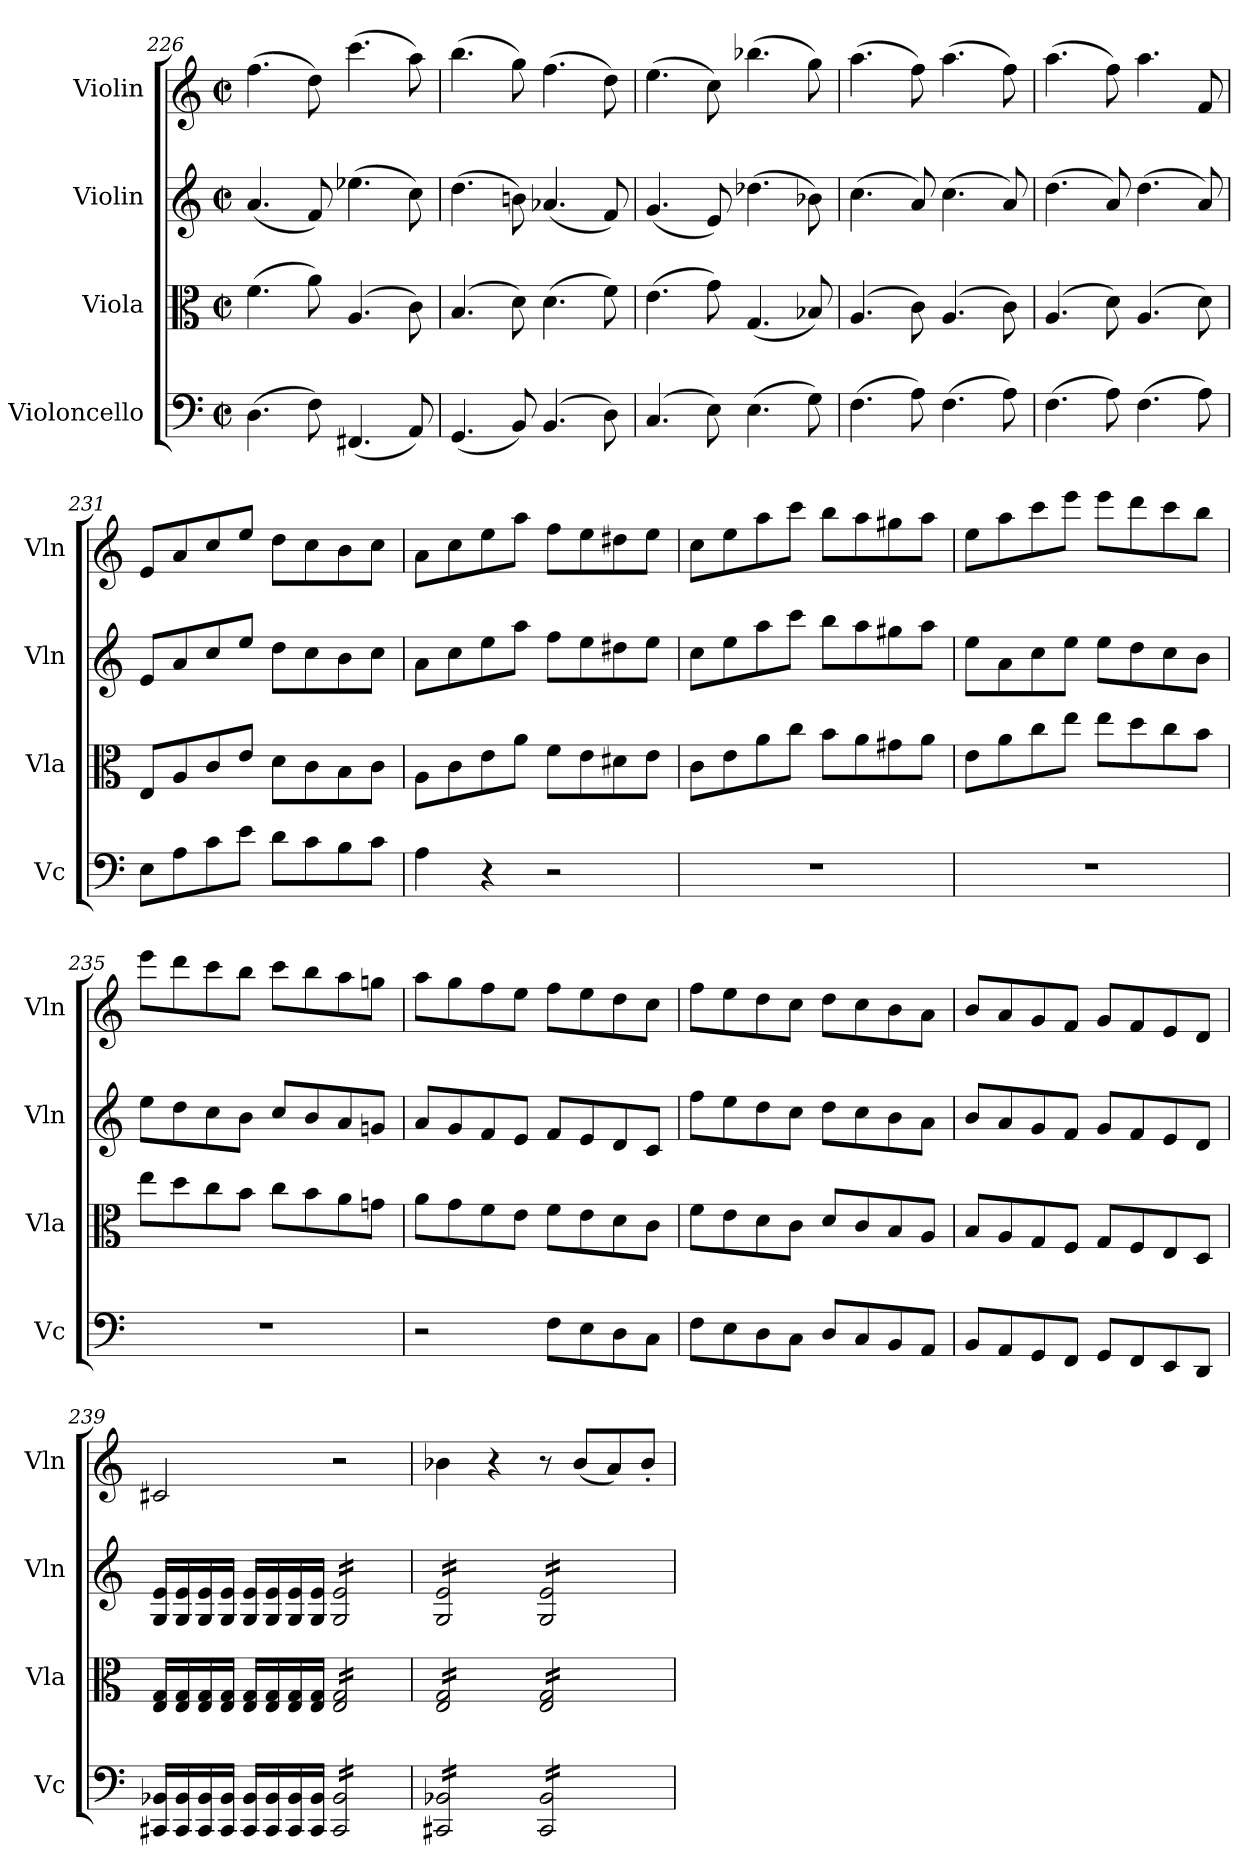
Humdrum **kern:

**kern	**kern	**kern	**kern
*part4	*part3	*part2	*part1
*staff4	*staff3	*staff2	*staff1
*I"Violoncello	*I"Viola	*I"Violin	*I"Violin
*I'Vc	*I'Vla	*I'Vln	*I'Vln
*clefF4	*clefC3	*clefG2	*clefG2
*k[]	*k[]	*k[]	*k[]
*M2/2	*M2/2	*M2/2	*M2/2
*met(c|)	*met(c|)	*met(c|)	*met(c|)
=226	=226	=226	=226
(4.D\	(4.f\	(4.a/	(4.ff\
8F\)	8a\)	8f/)	8dd\)
(4.FF#X/	(4.A/	(4.ee-X\	(4.ccc\
8AA/)	8c\)	8cc\)	8aa\)
=227	=227	=227	=227
(4.GG/	(4.B/	(4.dd\	(4.bb\
8BB/)	8d\)	8bn\)	8gg\)
(4.BB/	(4.d\	(4.a-X/	(4.ff\
8D\)	8f\)	8f/)	8dd\)
=228	=228	=228	=228
(4.C/	(4.e\	(4.g/	(4.ee\
8E\)	8g\)	8e/)	8cc\)
(4.E\	(4.G/	(4.dd-X\	(4.bb-X\
8G\)	8B-X/)	8b-X\)	8gg\)
=229	=229	=229	=229
(4.F\	(4.A/	(4.cc\	(4.aa\
8A\)	8c\)	8a/)	8ff\)
(4.F\	(4.A/	(4.cc\	(4.aa\
8A\)	8c\)	8a/)	8ff\)
=230	=230	=230	=230
(4.F\	(4.A/	(4.dd\	(4.aa\
8A\)	8d\)	8a/)	8ff\)
(4.F\	(4.A/	(4.dd\	4.aa\
8A\)	8d\)	8a/)	8f/
=231	=231	=231	=231
8E\L	8E/L	8e/L	8e/L
8A\	8A/	8a/	8a/
8c\	8c/	8cc/	8cc/
8e\J	8e/J	8ee/J	8ee/J
8d\L	8d\L	8dd\L	8dd\L
8c\	8c\	8cc\	8cc\
8B\	8B\	8b\	8b\
8c\J	8c\J	8cc\J	8cc\J
=232	=232	=232	=232
4A\	8A\L	8a\L	8a\L
.	8c\	8cc\	8cc\
4r	8e\	8ee\	8ee\
.	8a\J	8aa\J	8aa\J
2r	8f\L	8ff\L	8ff\L
.	8e\	8ee\	8ee\
.	8d#X\	8dd#X\	8dd#X\
.	8e\J	8ee\J	8ee\J
!!LO:LB:g=z
=233	=233	=233	=233
1r	8c\L	8cc\L	8cc\L
.	8e\	8ee\	8ee\
.	8a\	8aa\	8aa\
.	8cc\J	8ccc\J	8ccc\J
.	8b\L	8bb\L	8bb\L
.	8a\	8aa\	8aa\
.	8g#X\	8gg#X\	8gg#X\
.	8a\J	8aa\J	8aa\J
=234	=234	=234	=234
1r	8e\L	8ee\L	8ee\L
.	8a\	8a\	8aa\
.	8cc\	8cc\	8ccc\
.	8ee\J	8ee\J	8eee\J
.	8ee\L	8ee\L	8eee\L
.	8dd\	8dd\	8ddd\
.	8cc\	8cc\	8ccc\
.	8b\J	8b\J	8bb\J
=235	=235	=235	=235
1r	8ee\L	8ee\L	8eee\L
.	8dd\	8dd\	8ddd\
.	8cc\	8cc\	8ccc\
.	8b\J	8b\J	8bb\J
.	8cc\L	8cc/L	8ccc\L
.	8b\	8b/	8bb\
.	8a\	8a/	8aa\
.	8gn\J	8gn/J	8ggn\J
=236	=236	=236	=236
2r	8a\L	8a/L	8aa\L
.	8g\	8g/	8gg\
.	8f\	8f/	8ff\
.	8e\J	8e/J	8ee\J
8F\L	8f\L	8f/L	8ff\L
8E\	8e\	8e/	8ee\
8D\	8d\	8d/	8dd\
8C\J	8c\J	8c/J	8cc\J
=237	=237	=237	=237
8F\L	8f\L	8ff\L	8ff\L
8E\	8e\	8ee\	8ee\
8D\	8d\	8dd\	8dd\
8C\J	8c\J	8cc\J	8cc\J
8D/L	8d/L	8dd\L	8dd\L
8C/	8c/	8cc\	8cc\
8BB/	8B/	8b\	8b\
8AA/J	8A/J	8a\J	8a\J
=238	=238	=238	=238
8BB/L	8B/L	8b/L	8b/L
8AA/	8A/	8a/	8a/
8GG/	8G/	8g/	8g/
8FF/J	8F/J	8f/J	8f/J
8GG/L	8G/L	8g/L	8g/L
8FF/	8F/	8f/	8f/
8EE/	8E/	8e/	8e/
8DD/J	8D/J	8d/J	8d/J
=239	=239	=239	=239
16CC#X/ 16BB-X/LL	16E/ 16G/LL	16G/ 16e/LL	2c#X/
16CC#/ 16BB-/	16E/ 16G/	16G/ 16e/	.
16CC#/ 16BB-/	16E/ 16G/	16G/ 16e/	.
16CC#/ 16BB-/JJ	16E/ 16G/JJ	16G/ 16e/JJ	.
16CC#/ 16BB-/LL	16E/ 16G/LL	16G/ 16e/LL	.
16CC#/ 16BB-/	16E/ 16G/	16G/ 16e/	.
16CC#/ 16BB-/	16E/ 16G/	16G/ 16e/	.
16CC#/ 16BB-/JJ	16E/ 16G/JJ	16G/ 16e/JJ	.
*tremolo	*	*	*
*	*tremolo	*	*
*	*	*tremolo	*
16CC#/ 16BB-/LL	16E/ 16G/LL	16G/ 16e/LL	2r
16CC#/ 16BB-/	16E/ 16G/	16G/ 16e/	.
16CC#/ 16BB-/	16E/ 16G/	16G/ 16e/	.
16CC#/ 16BB-/	16E/ 16G/	16G/ 16e/	.
16CC#/ 16BB-/	16E/ 16G/	16G/ 16e/	.
16CC#/ 16BB-/	16E/ 16G/	16G/ 16e/	.
16CC#/ 16BB-/	16E/ 16G/	16G/ 16e/	.
16CC#/ 16BB-/JJ	16E/ 16G/JJ	16G/ 16e/JJ	.
=240	=240	=240	=240
16CC#X/ 16BB-X/LL	16E/ 16G/LL	16G/ 16e/LL	4b-X\
16CC#X/ 16BB-X/	16E/ 16G/	16G/ 16e/	.
16CC#X/ 16BB-X/	16E/ 16G/	16G/ 16e/	.
16CC#X/ 16BB-X/	16E/ 16G/	16G/ 16e/	.
16CC#X/ 16BB-X/	16E/ 16G/	16G/ 16e/	4r
16CC#X/ 16BB-X/	16E/ 16G/	16G/ 16e/	.
16CC#X/ 16BB-X/	16E/ 16G/	16G/ 16e/	.
16CC#X/ 16BB-X/JJ	16E/ 16G/JJ	16G/ 16e/JJ	.
16CC#/ 16BB-/LL	16E/ 16G/LL	16G/ 16e/LL	8r
16CC#/ 16BB-/	16E/ 16G/	16G/ 16e/	.
16CC#/ 16BB-/	16E/ 16G/	16G/ 16e/	(8b-/L
16CC#/ 16BB-/	16E/ 16G/	16G/ 16e/	.
16CC#/ 16BB-/	16E/ 16G/	16G/ 16e/	8a/)
16CC#/ 16BB-/	16E/ 16G/	16G/ 16e/	.
16CC#/ 16BB-/	16E/ 16G/	16G/ 16e/	8b-'/J
16CC#/ 16BB-/JJ	16E/ 16G/JJ	16G/ 16e/JJ	.
*	*	*Xtremolo	*
*	*Xtremolo	*	*
*Xtremolo	*	*	*
=	=	=	=
*-	*-	*-	*-
